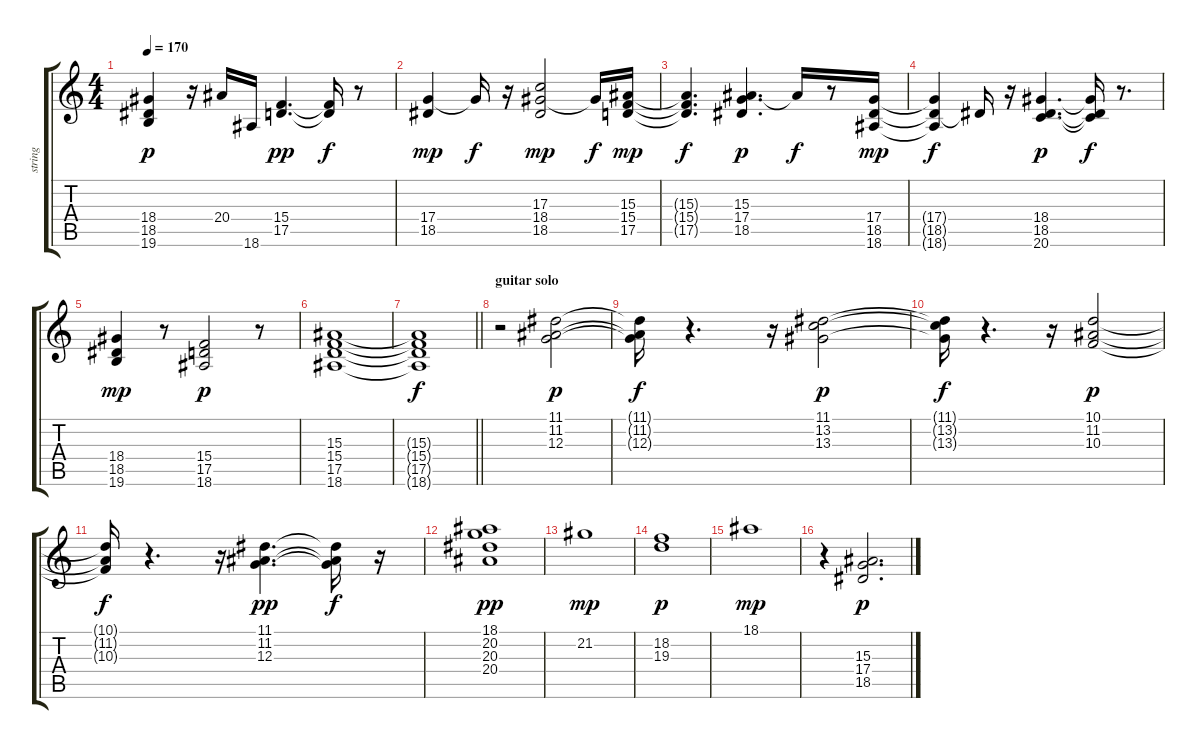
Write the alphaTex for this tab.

\track ("string" "string") {instrument stringensemble1}
\staff {score tabs}
\tuning (E4 B3 G3 D3 A2 E2) {hide}
\ts (4 4)
\tempo 170
\clef g2
\ks c
(18.4 18.5 19.6).4{dy p} r.16 20.4.16 18.6.16 (15.4 17.5).4{d dy pp} (15.4{t} 17.5{t}).16{dy f} r.8 |
(17.4 18.5).4{dy mp} 17.4{t}.16{dy f} r.16 (17.3 18.4 18.5).2{dy mp} 18.4{t}.16{dy f} (15.3 15.4 17.5).16{dy mp} |
(15.3{t} 15.4{t} 17.5{t}).4{d dy f} (15.3 17.4 18.5).4{d dy p} 15.3{t}.16{dy f} r.8 (17.4 18.5 18.6).16{dy mp} |
(17.4{t} 18.5{t} 18.6{t}).4{dy f} 18.5{t}.16 r.16 (18.4 18.5 20.6).4{d dy p} (18.4{t} 18.5{t} 20.6{t}).16{dy f} r.8{d} |
(18.4 18.5 19.6).4{dy mp} r.8 (15.4 17.5 18.6).2{dy p} r.8 |
(15.3 15.4 17.5 18.6).1 |
\barLineRight lightlight
(15.3{t} 15.4{t} 17.5{t} 18.6{t}).1{dy f} |
\section ("" "guitar solo")
r.2 (11.1 11.2 12.3).2{dy p} |
(11.1{t} 11.2{t} 12.3{t}).16{dy f} r.4{d} r.16 (11.1 13.2 13.3).2{dy p} |
(11.1{t} 13.2{t} 13.3{t}).16{dy f} r.4{d} r.16 (10.1 11.2 10.3).2{dy p} |
(10.1{t} 11.2{t} 10.3{t}).16{dy f} r.4{d} r.16 (11.1 11.2 12.3).4{d dy pp} (11.1{t} 11.2{t} 12.3{t}).16{dy f} r.16 |
(18.1 20.2 20.3 20.4).1{dy pp} |
21.2.1{dy mp} |
(18.2 19.3).1{dy p} |
18.1.1{dy mp} |
r.4 (15.3 17.4 18.5).2{d dy p}
